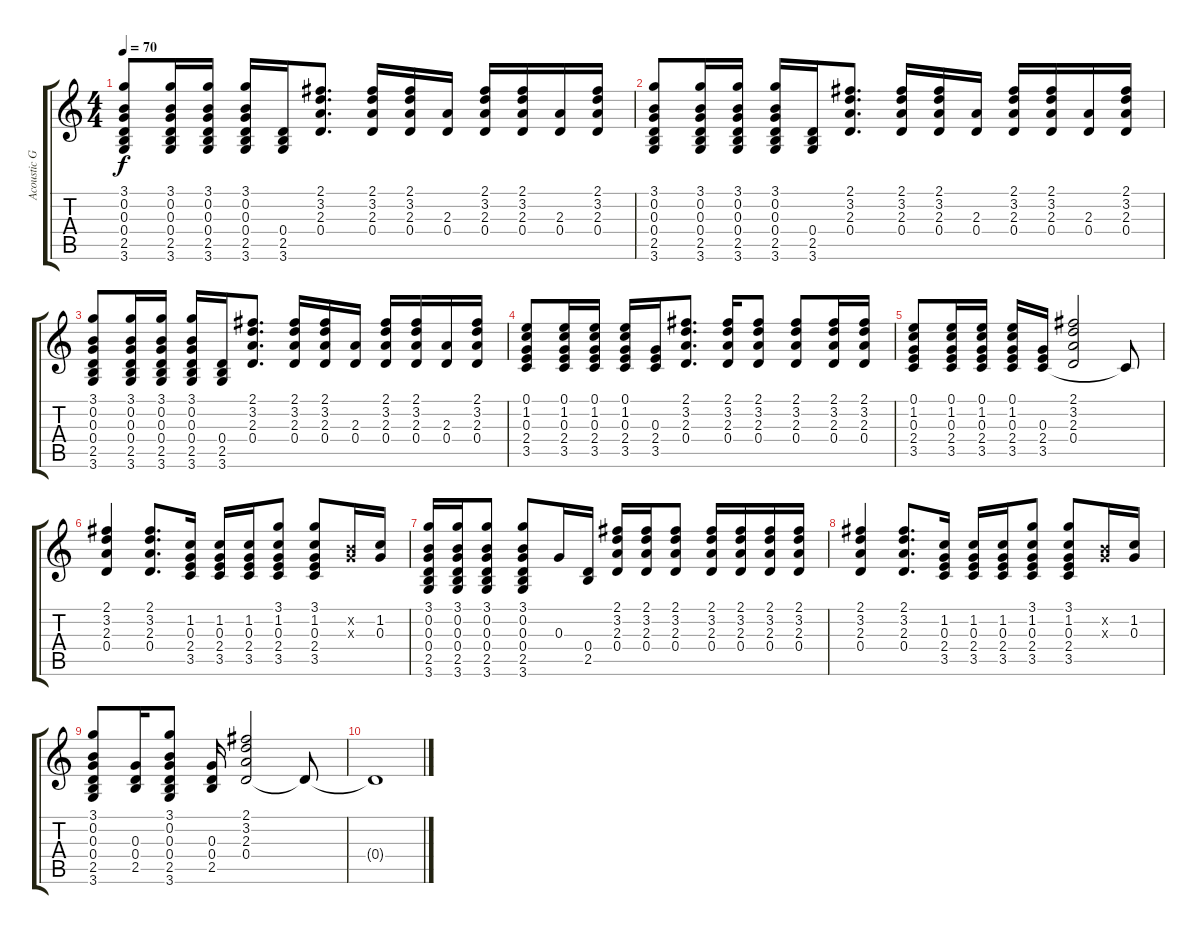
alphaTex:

\track ("Acoustic Guitar" "Acoustic G") {instrument acousticguitarsteel}
\staff {score tabs}
\tuning (E4 B3 G3 D3 A2 E2) {hide}
\ts (4 4)
\tempo 70
\clef g2
\ks c
(3.1 0.2 0.3 0.4 2.5 3.6).8{dy f} (3.1 0.2 0.3 0.4 2.5 3.6).16 (3.1 0.2 0.3 0.4 2.5 3.6).16 (3.1 0.2 0.3 0.4 2.5 3.6).16 (0.4 2.5 3.6).16 (2.1 3.2 2.3 0.4).8{d} (2.1 3.2 2.3 0.4).16 (2.1 3.2 2.3 0.4).16 (2.3 0.4).16 (2.1 3.2 2.3 0.4).16 (2.1 3.2 2.3 0.4).16 (2.3 0.4).16 (2.1 3.2 2.3 0.4).16 |
(3.1 0.2 0.3 0.4 2.5 3.6).8 (3.1 0.2 0.3 0.4 2.5 3.6).16 (3.1 0.2 0.3 0.4 2.5 3.6).16 (3.1 0.2 0.3 0.4 2.5 3.6).16 (0.4 2.5 3.6).16 (2.1 3.2 2.3 0.4).8{d} (2.1 3.2 2.3 0.4).16 (2.1 3.2 2.3 0.4).16 (2.3 0.4).16 (2.1 3.2 2.3 0.4).16 (2.1 3.2 2.3 0.4).16 (2.3 0.4).16 (2.1 3.2 2.3 0.4).16 |
(3.1 0.2 0.3 0.4 2.5 3.6).8 (3.1 0.2 0.3 0.4 2.5 3.6).16 (3.1 0.2 0.3 0.4 2.5 3.6).16 (3.1 0.2 0.3 0.4 2.5 3.6).16 (0.4 2.5 3.6).16 (2.1 3.2 2.3 0.4).8{d} (2.1 3.2 2.3 0.4).16 (2.1 3.2 2.3 0.4).16 (2.3 0.4).16 (2.1 3.2 2.3 0.4).16 (2.1 3.2 2.3 0.4).16 (2.3 0.4).16 (2.1 3.2 2.3 0.4).16 |
(0.1 1.2 0.3 2.4 3.5).8 (0.1 1.2 0.3 2.4 3.5).16 (0.1 1.2 0.3 2.4 3.5).16 (0.1 1.2 0.3 2.4 3.5).16 (0.3 2.4 3.5).16 (2.1 3.2 2.3 0.4).8{d} (2.1 3.2 2.3 0.4).16 (2.1 3.2 2.3 0.4).8 (2.1 3.2 2.3 0.4).8 (2.1 3.2 2.3 0.4).16 (2.1 3.2 2.3 0.4).16 |
(0.1 1.2 0.3 2.4 3.5).8 (0.1 1.2 0.3 2.4 3.5).16 (0.1 1.2 0.3 2.4 3.5).16 (0.1 1.2 0.3 2.4 3.5).16 (0.3 2.4 3.5).16 (2.1 3.2 2.3 0.4).2 3.5{t}.8 |
(2.1 3.2 2.3 0.4).4 (2.1 3.2 2.3 0.4).8{d} (1.2 0.3 2.4 3.5).16 (1.2 0.3 2.4 3.5).16 (1.2 0.3 2.4 3.5).16 (3.1 1.2 0.3 2.4 3.5).8 (3.1 1.2 0.3 2.4 3.5).8 (0.2{x} 0.3{x}).16 (1.2 0.3).16 |
(3.1 0.2 0.3 0.4 2.5 3.6).16 (3.1 0.2 0.3 0.4 2.5 3.6).16 (3.1 0.2 0.3 0.4 2.5 3.6).8 (3.1 0.2 0.3 0.4 2.5 3.6).8 0.3.16 (0.4 2.5).16 (2.1 3.2 2.3 0.4).16 (2.1 3.2 2.3 0.4).16 (2.1 3.2 2.3 0.4).8 (2.1 3.2 2.3 0.4).16 (2.1 3.2 2.3 0.4).16 (2.1 3.2 2.3 0.4).16 (2.1 3.2 2.3 0.4).16 |
(2.1 3.2 2.3 0.4).4 (2.1 3.2 2.3 0.4).8{d} (1.2 0.3 2.4 3.5).16 (1.2 0.3 2.4 3.5).16 (1.2 0.3 2.4 3.5).16 (3.1 1.2 0.3 2.4 3.5).8 (3.1 1.2 0.3 2.4 3.5).8 (0.2{x} 0.3{x}).16 (1.2 0.3).16 |
(3.1 0.2 0.3 0.4 2.5 3.6).8 (0.3 0.4 2.5).16 (3.1 0.2 0.3 0.4 2.5 3.6).8 (0.3 0.4 2.5).16 (2.1 3.2 2.3 0.4).2 0.4{t}.8 |
0.4{t}.1
